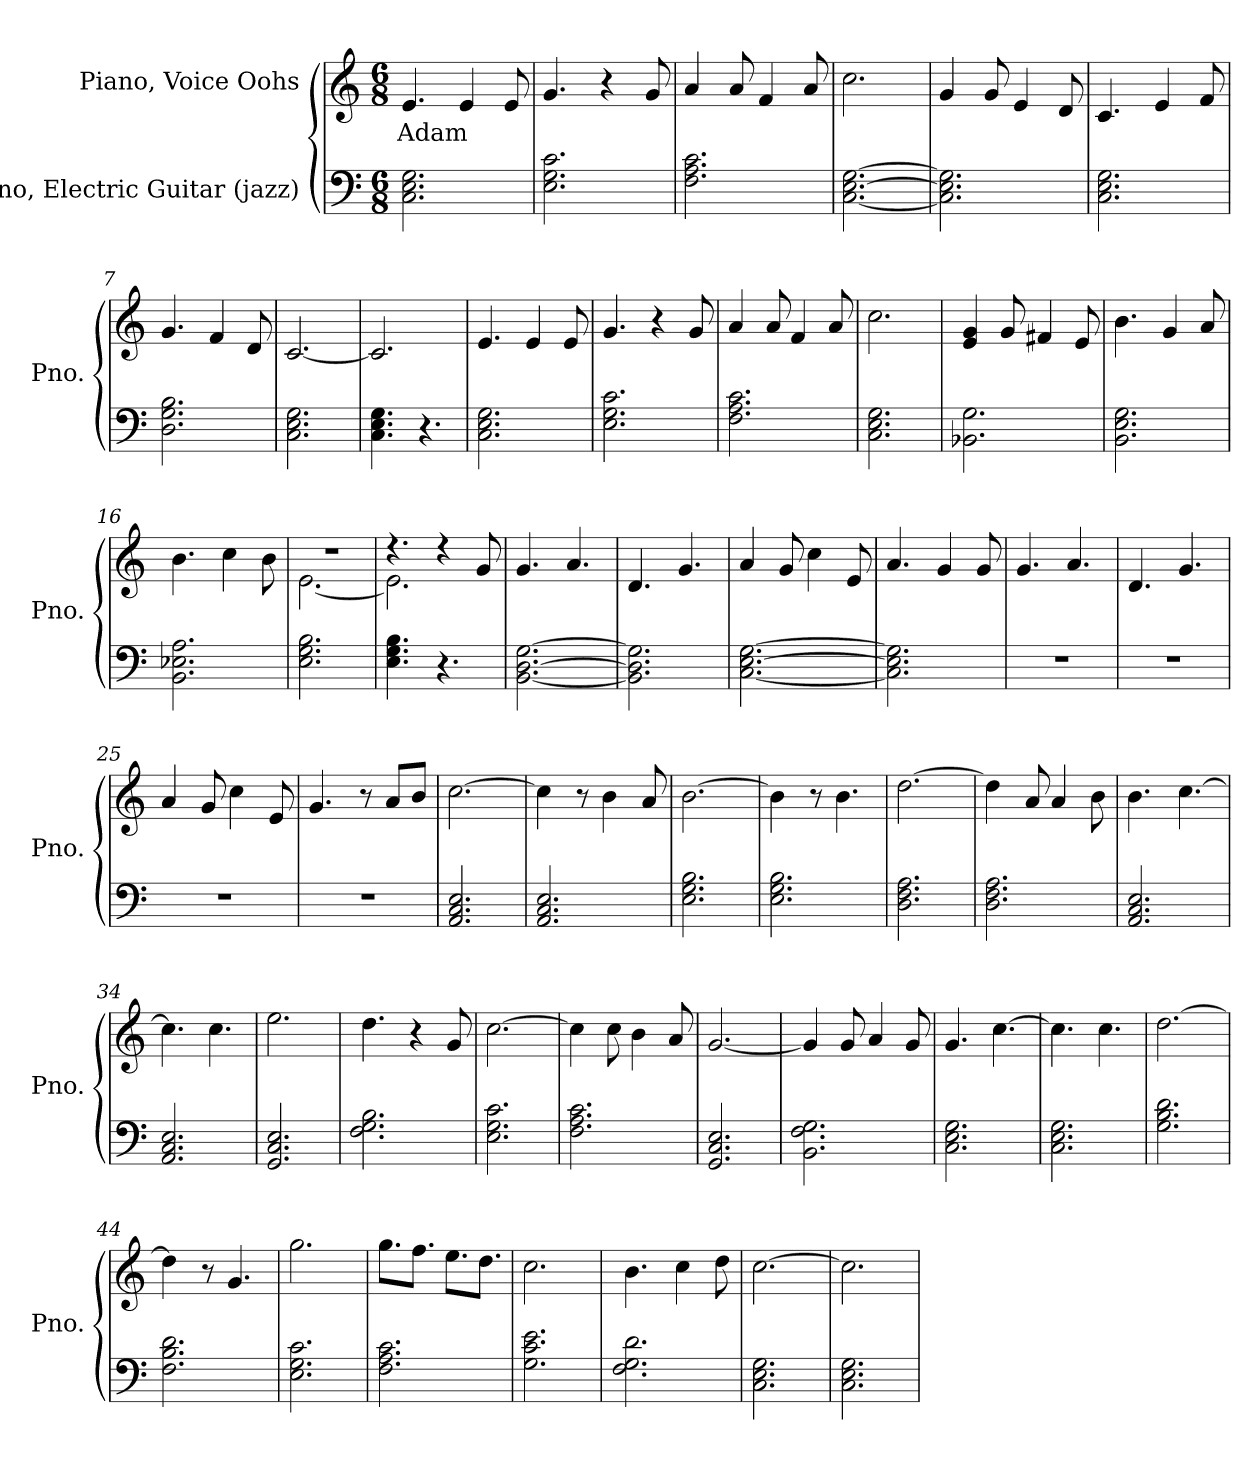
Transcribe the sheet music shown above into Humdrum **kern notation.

**kern	**kern	**text
*part2	*part1	*part1
*staff2	*staff1	*staff1
*I"Piano, Electric Guitar (jazz)	*I"Piano, Voice Oohs	*
*I'Pno.	*I'Pno.	*
*clefF4	*clefG2	*
*k[]	*k[]	*
*M6/8	*M6/8	*
*MM105	*MM105	*
=1	=1	=1
!	!	!LO:LY:b
2.C\ 2.E\ 2.G\	4.e/	Adam
.	4e/	.
.	8e/	.
=2	=2	=2
2.E\ 2.G\ 2.c\	4.g/	.
.	4r	.
.	8g/	.
=3	=3	=3
2.F\ 2.A\ 2.c\	4a/	.
.	8a/	.
.	4f/	.
.	8a/	.
=4	=4	=4
[2.C\ [2.E\ [2.G\	2.cc\	.
=5	=5	=5
2.C\] 2.E\] 2.G\]	4g/	.
.	8g/	.
.	4e/	.
.	8d/	.
=6	=6	=6
2.C\ 2.E\ 2.G\	4.c/	.
.	4e/	.
.	8f/	.
!!LO:LB:g=z
=7	=7	=7
2.D\ 2.G\ 2.B\	4.g/	.
.	4f/	.
.	8d/	.
=8	=8	=8
2.C\ 2.E\ 2.G\	[2.c/	.
=9	=9	=9
4.C\ 4.E\ 4.G\	2.c/]	.
4.r	.	.
=10	=10	=10
2.C\ 2.E\ 2.G\	4.e/	.
.	4e/	.
.	8e/	.
=11	=11	=11
2.E\ 2.G\ 2.c\	4.g/	.
.	4r	.
.	8g/	.
=12	=12	=12
2.F\ 2.A\ 2.c\	4a/	.
.	8a/	.
.	4f/	.
.	8a/	.
=13	=13	=13
2.C\ 2.E\ 2.G\	2.cc\	.
=14	=14	=14
2.BB-X\ 2.G\	4e/ 4g/	.
.	8g/	.
.	4f#X/	.
.	8e/	.
=15	=15	=15
2.BB\ 2.E\ 2.G\	4.b\	.
.	4g/	.
.	8a/	.
!!LO:LB:g=z
=16	=16	=16
2.BB\ 2.E-X\ 2.A\	4.b\	.
.	4cc\	.
.	8b\	.
=17	=17	=17
*	*^	*
2.E\ 2.G\ 2.B\	2.r	[2.e\	.
=18	=18	=18	=18
4.E\ 4.G\ 4.B\	4.r	2.e\]	.
4.r	4r	.	.
.	8g/	.	.
*	*v	*v	*
=19	=19	=19
[2.BB\ [2.D\ [2.G\	4.g/	.
.	4.a/	.
=20	=20	=20
2.BB\] 2.D\] 2.G\]	4.d/	.
.	4.g/	.
=21	=21	=21
[2.C\ [2.E\ [2.G\	4a/	.
.	8g/	.
.	4cc\	.
.	8e/	.
=22	=22	=22
2.C\] 2.E\] 2.G\]	4.a/	.
.	4g/	.
.	8g/	.
=23	=23	=23
2.r	4.g/	.
.	4.a/	.
=24	=24	=24
2.r	4.d/	.
.	4.g/	.
!!LO:LB:g=z
=25	=25	=25
2.r	4a/	.
.	8g/	.
.	4cc\	.
.	8e/	.
=26	=26	=26
2.r	4.g/	.
.	8r	.
.	8a/L	.
.	8b/J	.
=27	=27	=27
2.AA/ 2.C/ 2.E/	[2.cc\	.
=28	=28	=28
2.AA/ 2.C/ 2.E/	4cc\]	.
.	8r	.
.	4b\	.
.	8a/	.
=29	=29	=29
2.E\ 2.G\ 2.B\	[2.b\	.
=30	=30	=30
2.E\ 2.G\ 2.B\	4b\]	.
.	8r	.
.	4.b\	.
=31	=31	=31
2.D\ 2.F\ 2.A\	[2.dd\	.
=32	=32	=32
2.D\ 2.F\ 2.A\	4dd\]	.
.	8a/	.
.	4a/	.
.	8b\	.
=33	=33	=33
2.AA/ 2.C/ 2.E/	4.b\	.
.	[4.cc\	.
=34	=34	=34
2.AA/ 2.C/ 2.E/	4.cc\]	.
.	4.cc\	.
!!LO:LB:g=z
=35	=35	=35
2.GG/ 2.C/ 2.E/	2.ee\	.
=36	=36	=36
2.F\ 2.G\ 2.B\	4.dd\	.
.	4r	.
.	8g/	.
=37	=37	=37
2.E\ 2.G\ 2.c\	[2.cc\	.
=38	=38	=38
2.F\ 2.A\ 2.c\	4cc\]	.
.	8cc\	.
.	4b\	.
.	8a/	.
=39	=39	=39
2.GG/ 2.C/ 2.E/	[2.g/	.
=40	=40	=40
2.BB\ 2.F\ 2.G\	4g/]	.
.	8g/	.
.	4a/	.
.	8g/	.
=41	=41	=41
2.C\ 2.E\ 2.G\	4.g/	.
.	[4.cc\	.
=42	=42	=42
2.C\ 2.E\ 2.G\	4.cc\]	.
.	4.cc\	.
=43	=43	=43
2.G\ 2.B\ 2.d\	[2.dd\	.
=44	=44	=44
2.F\ 2.B\ 2.d\	4dd\]	.
.	8r	.
.	4.g/	.
=45	=45	=45
2.E\ 2.G\ 2.c\	2.gg\	.
!!LO:LB:g=z
=46	=46	=46
2.F\ 2.A\ 2.c\	8.gg\L	.
.	8.ff\J	.
.	8.ee\L	.
.	8.dd\J	.
=47	=47	=47
2.G\ 2.c\ 2.e\	2.cc\	.
=48	=48	=48
2.F\ 2.G\ 2.d\	4.b\	.
.	4cc\	.
.	8dd\	.
=49	=49	=49
2.C\ 2.E\ 2.G\	[2.cc\	.
=50	=50	=50
2.C\ 2.E\ 2.G\	2.cc\]	.
=	=	=
*-	*-	*-
